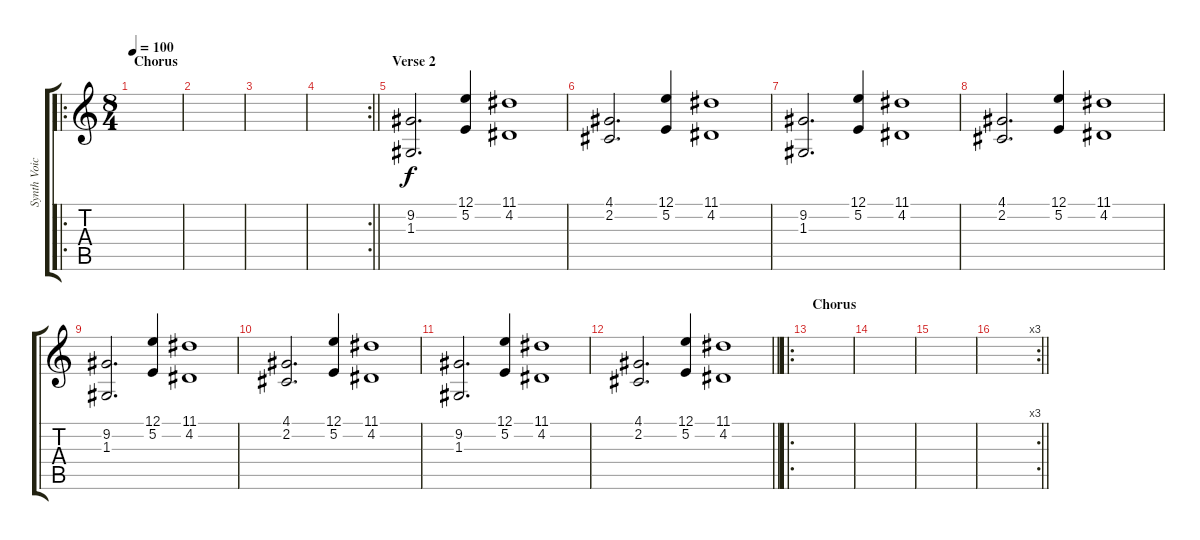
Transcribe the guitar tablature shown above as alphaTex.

\track ("Synth Voice" "Synth Voic") {instrument choiraahs}
\staff {score tabs}
\tuning (E4 B3 G3 D3 A2 E2) {hide}
\ro
\ts (8 4)
\section ("" "Chorus")
\tempo 100
\clef g2
\ks c
|
|
|
\rc 2
\barLineRight lightlight
|
\section ("" "Verse 2")
(9.2 1.3).2{d} (12.1 5.2).4 (11.1 4.2).1 |
(4.1 2.2).2{d} (12.1 5.2).4 (11.1 4.2).1 |
(9.2 1.3).2{d} (12.1 5.2).4 (11.1 4.2).1 |
(4.1 2.2).2{d} (12.1 5.2).4 (11.1 4.2).1 |
(9.2 1.3).2{d} (12.1 5.2).4 (11.1 4.2).1 |
(4.1 2.2).2{d} (12.1 5.2).4 (11.1 4.2).1 |
(9.2 1.3).2{d} (12.1 5.2).4 (11.1 4.2).1 |
\barLineRight lightlight
(4.1 2.2).2{d} (12.1 5.2).4 (11.1 4.2).1 |
\ro
\section ("" "Chorus")
|
|
|
\rc 3
\barLineRight lightlight
